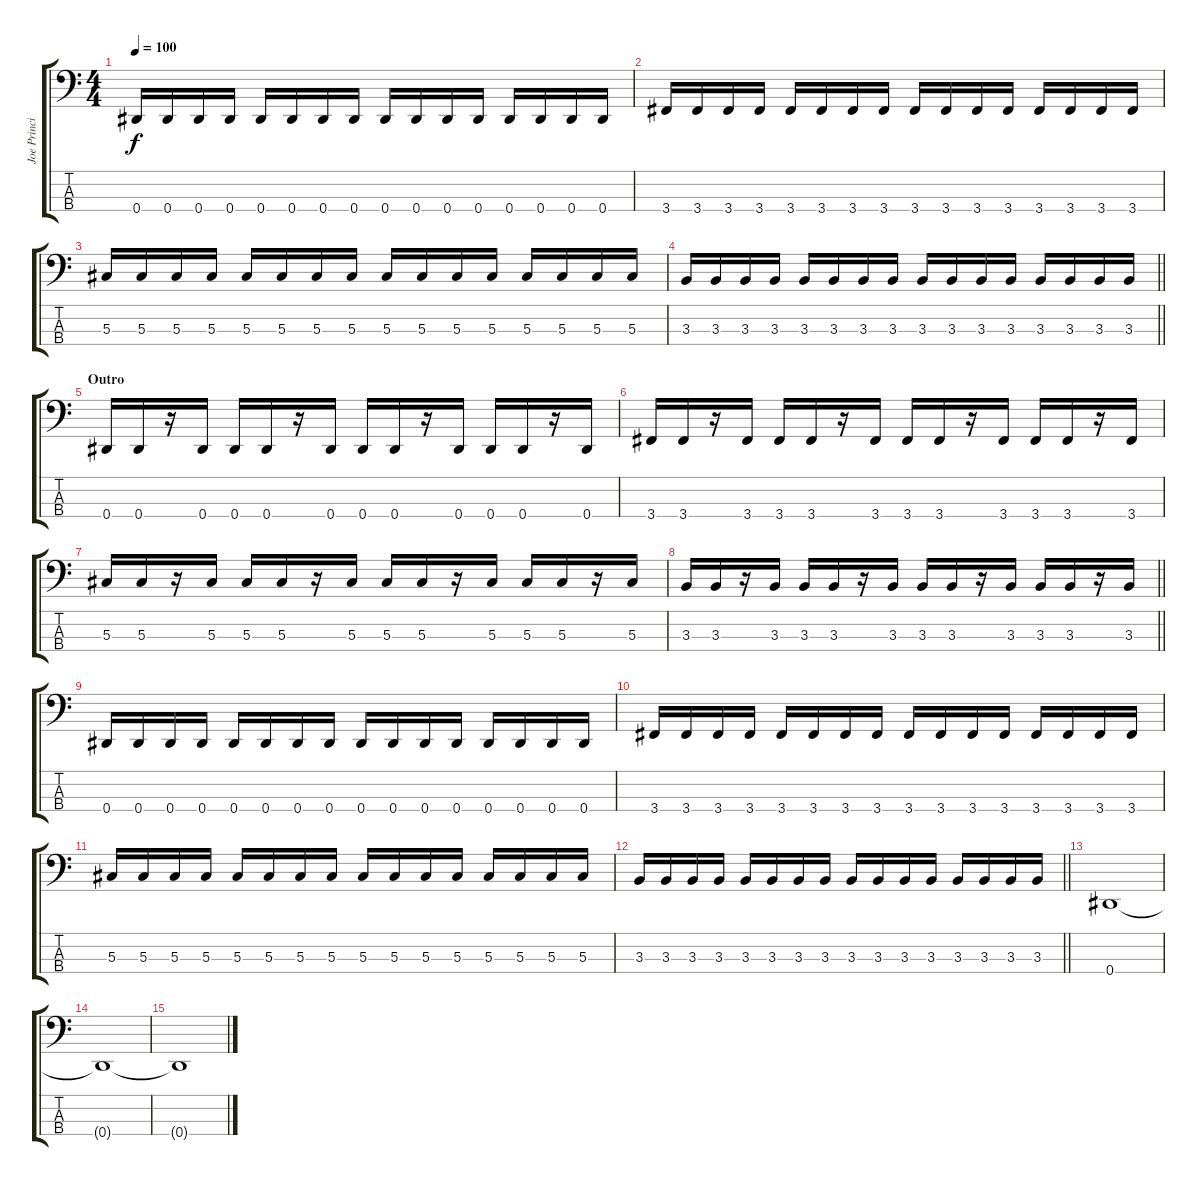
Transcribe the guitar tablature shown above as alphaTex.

\track ("Joe Principe" "Joe Princi") {instrument electricbassfinger}
\staff {score tabs}
\tuning (Gb2 Db2 Ab1 Eb1) {hide}
\ts (4 4)
\tempo 100
\clef f4
\ks c
0.4.16{dy f} 0.4.16 0.4.16 0.4.16 0.4.16 0.4.16 0.4.16 0.4.16 0.4.16 0.4.16 0.4.16 0.4.16 0.4.16 0.4.16 0.4.16 0.4.16 |
3.4.16 3.4.16 3.4.16 3.4.16 3.4.16 3.4.16 3.4.16 3.4.16 3.4.16 3.4.16 3.4.16 3.4.16 3.4.16 3.4.16 3.4.16 3.4.16 |
5.3.16 5.3.16 5.3.16 5.3.16 5.3.16 5.3.16 5.3.16 5.3.16 5.3.16 5.3.16 5.3.16 5.3.16 5.3.16 5.3.16 5.3.16 5.3.16 |
\barLineRight lightlight
3.3.16 3.3.16 3.3.16 3.3.16 3.3.16 3.3.16 3.3.16 3.3.16 3.3.16 3.3.16 3.3.16 3.3.16 3.3.16 3.3.16 3.3.16 3.3.16 |
\section ("" "Outro")
0.4.16 0.4.16 r.16 0.4.16 0.4.16 0.4.16 r.16 0.4.16 0.4.16 0.4.16 r.16 0.4.16 0.4.16 0.4.16 r.16 0.4.16 |
3.4.16 3.4.16 r.16 3.4.16 3.4.16 3.4.16 r.16 3.4.16 3.4.16 3.4.16 r.16 3.4.16 3.4.16 3.4.16 r.16 3.4.16 |
5.3.16 5.3.16 r.16 5.3.16 5.3.16 5.3.16 r.16 5.3.16 5.3.16 5.3.16 r.16 5.3.16 5.3.16 5.3.16 r.16 5.3.16 |
\barLineRight lightlight
3.3.16 3.3.16 r.16 3.3.16 3.3.16 3.3.16 r.16 3.3.16 3.3.16 3.3.16 r.16 3.3.16 3.3.16 3.3.16 r.16 3.3.16 |
0.4.16 0.4.16 0.4.16 0.4.16 0.4.16 0.4.16 0.4.16 0.4.16 0.4.16 0.4.16 0.4.16 0.4.16 0.4.16 0.4.16 0.4.16 0.4.16 |
3.4.16 3.4.16 3.4.16 3.4.16 3.4.16 3.4.16 3.4.16 3.4.16 3.4.16 3.4.16 3.4.16 3.4.16 3.4.16 3.4.16 3.4.16 3.4.16 |
5.3.16 5.3.16 5.3.16 5.3.16 5.3.16 5.3.16 5.3.16 5.3.16 5.3.16 5.3.16 5.3.16 5.3.16 5.3.16 5.3.16 5.3.16 5.3.16 |
\barLineRight lightlight
3.3.16 3.3.16 3.3.16 3.3.16 3.3.16 3.3.16 3.3.16 3.3.16 3.3.16 3.3.16 3.3.16 3.3.16 3.3.16 3.3.16 3.3.16 3.3.16 |
0.4.1 |
0.4{t}.1 |
0.4{t}.1
